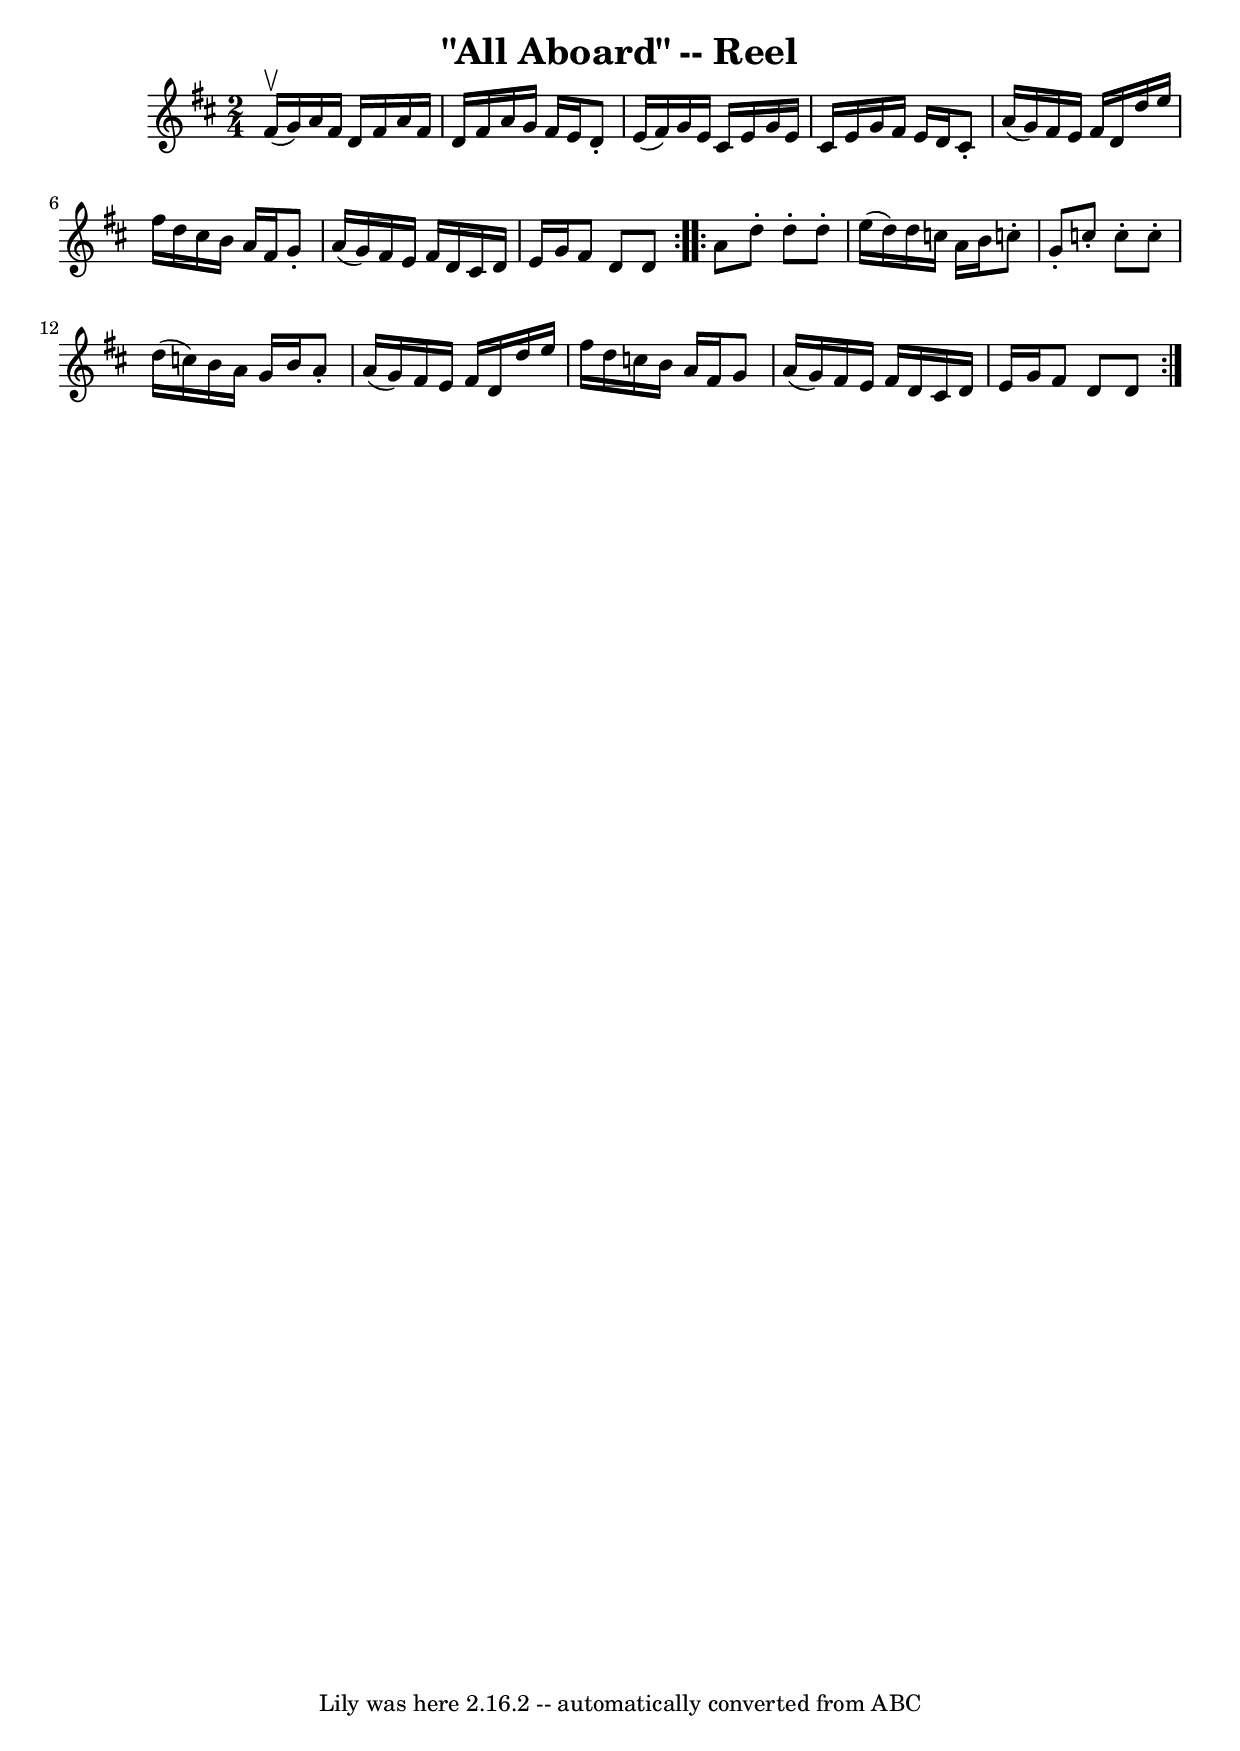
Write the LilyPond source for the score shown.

\version "2.7.40"
\include "Mammoth.ily"
\header {
	%% book = "Ryan's Mammoth Collection"
	crossRefNumber = "1"
	footnotes = "\\\\237"
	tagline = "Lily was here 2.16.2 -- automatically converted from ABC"
	title = "\"All Aboard\" -- Reel"
}
voicedefault =  {


\repeat volta 2 {
\time 2/4 \key d \major fis'16^\upbow(g'16) |
 a'16    
fis'16 d'16 fis'16 a'16 fis'16 d'16 fis'16    |
 a'16 
 g'16 fis'16 e'16 d'8 -. e'16 (fis'16)   |
 g'16    
e'16 cis'16 e'16 g'16 e'16 cis'16 e'16    |
 g'16    
fis'16 e'16 d'16 cis'8 -. a'16 (g'16)   |
 fis'16    
e'16 fis'16 d'16 d''16 e''16 fis''16 d''16    |
   
cis''16 b'16 a'16 fis'16 g'8 -. a'16 (g'16)   |
   
fis'16 e'16 fis'16 d'16 cis'16 d'16 e'16 g'16    |
  
 fis'8 d'8 d'8  }     \repeat volta 2 { a'8  |
 d''8 -.   
d''8 -. d''8 -. e''16 (d''16)   |
 d''16 c''16 a'16    
b'16 c''!8 -. g'8 -.   |
 c''8 -. c''8 -. c''8 -. d''16 (
c''16)   |
 b'16 a'16 g'16 b'16 a'8 -. a'16 (g'16  
-)   |
 fis'16 e'16 fis'16 d'16 d''16 e''16 fis''16 
 d''16    |
 c''16 b'16 a'16 fis'16 g'8 a'16 (g'16  
-)   |
 fis'16 e'16 fis'16 d'16 cis'16 d'16 e'16    
g'16    |
 fis'8 d'8 d'8    }   
}

\score{
    <<

	\context Staff="default"
	{
	    \voicedefault 
	}

    >>
	\layout {
	}
	\midi {}
}
